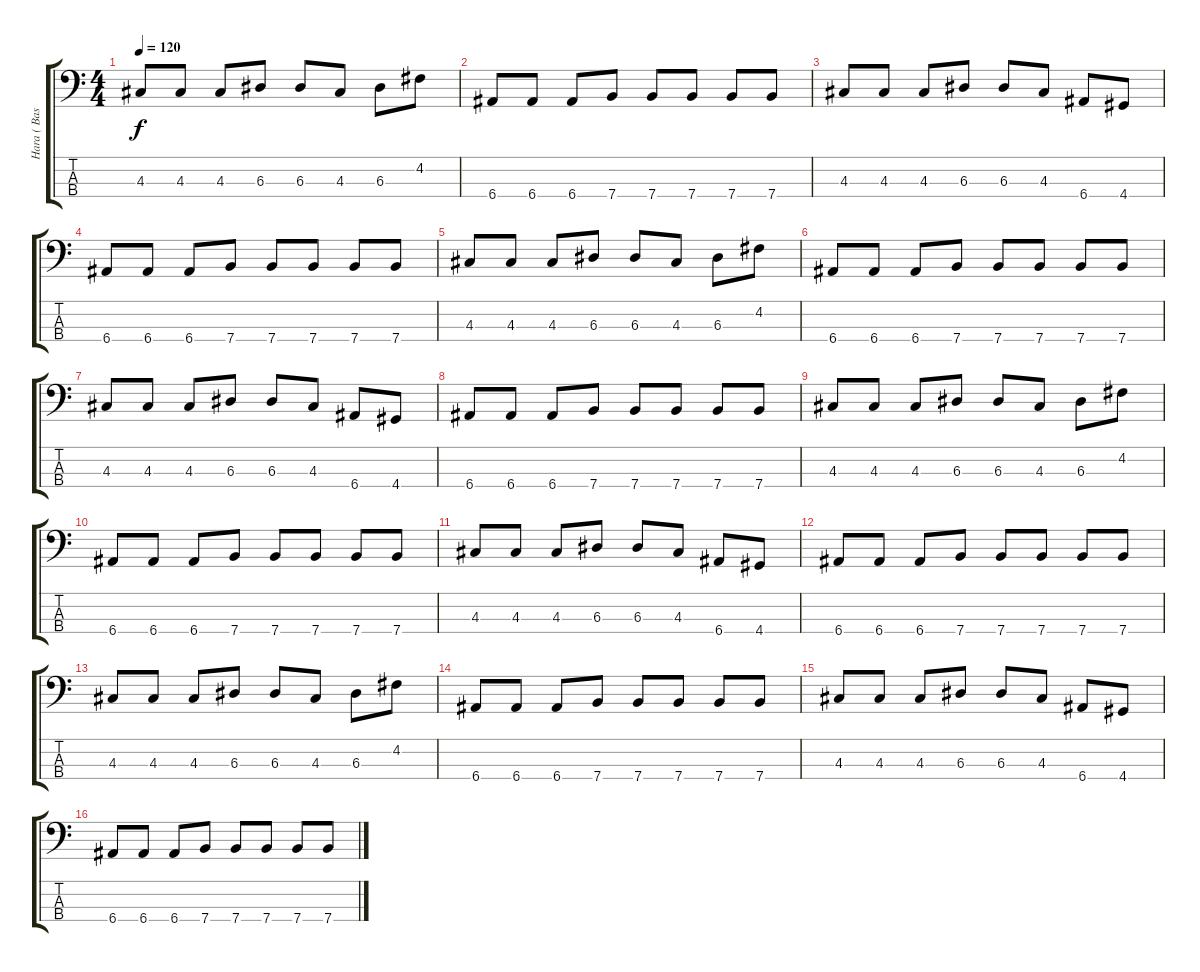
\track ("Hara ( Bass )" "Hara ( Bas") {instrument electricbassfinger}
\staff {score tabs}
\tuning (G2 D2 A1 E1) {hide}
\ts (4 4)
\tempo 120
\clef f4
\ks c
4.3.8{dy f} 4.3.8 4.3.8 6.3.8 6.3.8 4.3.8 6.3.8 4.2.8 |
6.4.8 6.4.8 6.4.8 7.4.8 7.4.8 7.4.8 7.4.8 7.4.8 |
4.3.8 4.3.8 4.3.8 6.3.8 6.3.8 4.3.8 6.4.8 4.4.8 |
6.4.8 6.4.8 6.4.8 7.4.8 7.4.8 7.4.8 7.4.8 7.4.8 |
4.3.8 4.3.8 4.3.8 6.3.8 6.3.8 4.3.8 6.3.8 4.2.8 |
6.4.8 6.4.8 6.4.8 7.4.8 7.4.8 7.4.8 7.4.8 7.4.8 |
4.3.8 4.3.8 4.3.8 6.3.8 6.3.8 4.3.8 6.4.8 4.4.8 |
6.4.8 6.4.8 6.4.8 7.4.8 7.4.8 7.4.8 7.4.8 7.4.8 |
4.3.8 4.3.8 4.3.8 6.3.8 6.3.8 4.3.8 6.3.8 4.2.8 |
6.4.8 6.4.8 6.4.8 7.4.8 7.4.8 7.4.8 7.4.8 7.4.8 |
4.3.8 4.3.8 4.3.8 6.3.8 6.3.8 4.3.8 6.4.8 4.4.8 |
6.4.8 6.4.8 6.4.8 7.4.8 7.4.8 7.4.8 7.4.8 7.4.8 |
4.3.8 4.3.8 4.3.8 6.3.8 6.3.8 4.3.8 6.3.8 4.2.8 |
6.4.8 6.4.8 6.4.8 7.4.8 7.4.8 7.4.8 7.4.8 7.4.8 |
4.3.8 4.3.8 4.3.8 6.3.8 6.3.8 4.3.8 6.4.8 4.4.8 |
6.4.8 6.4.8 6.4.8 7.4.8 7.4.8 7.4.8 7.4.8 7.4.8
